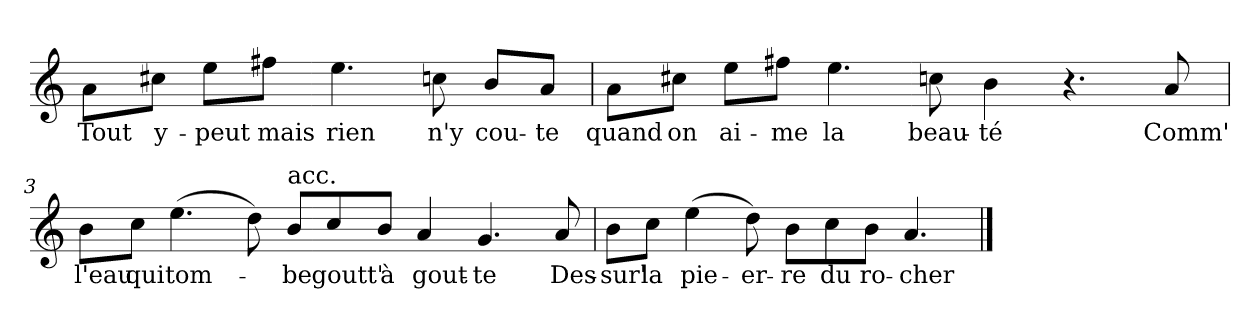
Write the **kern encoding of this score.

**kern	**text
*part1	*part1
*staff1	*staff1
*clefG2	*
*k[]	*
*C:	*
=1	=1
!	!LO:LY:b
8a\L	Tout
!	!LO:LY:b
8cc#X\J	y-
!	!LO:LY:b
8ee\L	-peut
!	!LO:LY:b
8ff#X\J	mais
!	!LO:LY:b
4.ee\	rien
!	!LO:LY:b
8ccn\	n'y
!	!LO:LY:b
8b/L	cou-
!	!LO:LY:b
8a/J	-te
=2	=2
!	!LO:LY:b
8a\L	quand
!	!LO:LY:b
8cc#X\J	on
!	!LO:LY:b
8ee\L	ai-
!	!LO:LY:b
8ff#X\J	-me
!	!LO:LY:b
4.ee\	la
!	!LO:LY:b
8ccn\	beau-
!	!LO:LY:b
4b\	-té
4.r	.
!	!LO:LY:b
8a/	Comm'
!!LO:LB:g=z
=3	=3
!	!LO:LY:b
8b\L	l'eau
!	!LO:LY:b
8cc\J	qui
!	!LO:LY:b
(>4.ee\	tom-
8dd\)	.
!LO:TX:a:t=acc.	!
!	!LO:LY:b
8b/L	-be
!	!LO:LY:b
8cc/	goutt'
!	!LO:LY:b
8b/J	à
!	!LO:LY:b
4a/	gout-
!	!LO:LY:b
4.g/	-te
!	!LO:LY:b
8a/	Des-
=4	=4
!	!LO:LY:b
8b\L	-sur'
!	!LO:LY:b
8cc\J	la
!	!LO:LY:b
(>4ee\	pie-
!	!LO:LY:b
8dd\)	-er-
!	!LO:LY:b
8b\L	-re
!	!LO:LY:b
8cc\	du
!	!LO:LY:b
8b\J	ro-
!	!LO:LY:b
4.a/	-cher
==	==
*-	*-
